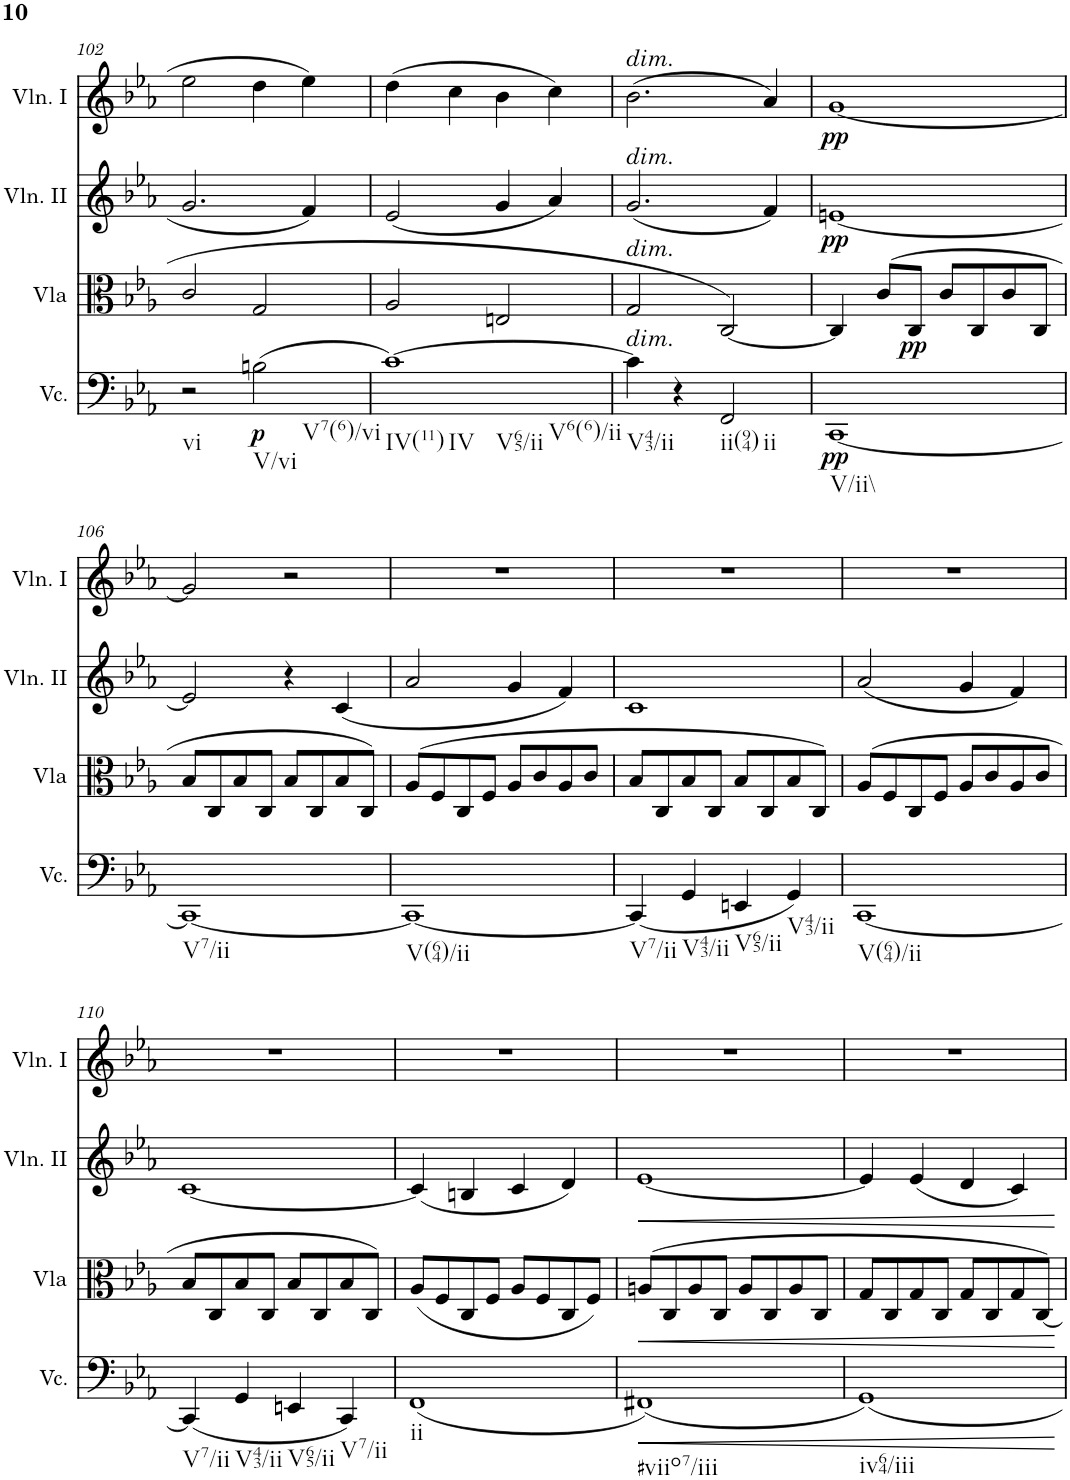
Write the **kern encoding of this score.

**kern	**dynam	**kern	**dynam	**kern	**dynam	**kern	**dynam
*part4	*part4	*part3	*part3	*part2	*part2	*part1	*part1
*staff4	*staff4	*staff3	*staff3	*staff2	*staff2	*staff1	*staff1
*I"Violoncello	*	*I"Viola	*	*I"Violino II	*	*I"Violino I	*
*I'Vc.	*	*I'Vla	*	*I'Vln. II	*	*I'Vln. I	*
!!LO:PB:g=z
*clefF4	*	*clefC3	*	*clefG2	*	*clefG2	*
*k[b-e-a-]	*	*k[b-e-a-]	*	*k[b-e-a-]	*	*k[b-e-a-]	*
*M4/4	*	*M4/4	*	*M4/4	*	*M4/4	*
*met(c)	*	*met(c)	*	*met(c)	*	*met(c)	*
=102	=102	=102	=102	=102	=102	=102	=102
!LO:TX:b:t=vi	!	!	!	!	!	!	!
2r	.	2c/	.	2.g/	.	2ee-\	.
!LO:TX:b:t=V/vi	!	!	!	!	!	!	!
!LO:TX:b:t=V7(6)/vi	!	!	!	!	!	!	!
!	!LO:DY:b	!	!	!	!	!	!
(>2Bn\	p	2G/	.	.	.	4dd\	.
.	.	.	.	4f/	.	4ee-\	.
=103	=103	=103	=103	=103	=103	=103	=103
!LO:TX:b:t=IV(11)	!	!	!	!	!	!	!
!LO:TX:b:t=IV	!	!	!	!	!	!	!
!LO:TX:b:t=V65/ii	!	!	!	!	!	!	!
!LO:TX:b:t=V6(6)/ii	!	!	!	!	!	!	!
[1c)	.	2A-/	.	(<2e-/	.	(>4dd\	.
.	.	.	.	.	.	4cc\	.
.	.	2En/	.	4g/	.	4b-\	.
.	.	.	.	4a-/)	.	4cc\)	.
=104	=104	=104	=104	=104	=104	=104	=104
!	!	!	!	!	!	!LO:TX:a:i:t=dim.	!
!	!	!	!	!LO:TX:a:i:t=dim.	!	!	!
!	!	!LO:TX:a:i:t=dim.	!	!	!	!	!
!LO:TX:a:i:t=dim.	!	!	!	!	!	!	!
!LO:TX:b:t=V43/ii	!	!	!	!	!	!	!
4c\]	.	2G/	.	(<2.g/	.	(>2.b-\	.
4r	.	.	.	.	.	.	.
!LO:TX:b:t=ii(94)	!	!	!	!	!	!	!
!LO:TX:b:t=ii	!	!	!	!	!	!	!
2FF/	.	[2C/	.	.	.	.	.
.	.	.	.	4f/)	.	4a-/)	.
=105	=105	=105	=105	=105	=105	=105	=105
!LO:TX:b:t=V/ii\\	!	!	!	!	!	!	!
!	!LO:DY:b	!	!	!	!LO:DY:b	!	!LO:DY:b
[1CC	pp	4C/]	.	[1en	pp	[1g	pp
.	.	(>8c/L	.	.	.	.	.
!	!	!	!LO:DY:b	!	!	!	!
.	.	8C/J	pp	.	.	.	.
.	.	8c/L	.	.	.	.	.
.	.	8C/	.	.	.	.	.
.	.	8c/	.	.	.	.	.
.	.	8C/J	.	.	.	.	.
!!LO:LB:g=z
=106	=106	=106	=106	=106	=106	=106	=106
!LO:TX:b:t=V7/ii	!	!	!	!	!	!	!
1CC_	.	8B-/L	.	2e/]	.	2g/]	.
.	.	8C/	.	.	.	.	.
.	.	8B-/	.	.	.	.	.
.	.	8C/J	.	.	.	.	.
.	.	8B-/L	.	4r	.	2r	.
.	.	8C/	.	.	.	.	.
.	.	8B-/	.	(<4c/	.	.	.
.	.	8C/J)	.	.	.	.	.
=107	=107	=107	=107	=107	=107	=107	=107
!LO:TX:b:t=V(64)/ii	!	!	!	!	!	!	!
1CC_	.	(>8A-/L	.	2a-/	.	1r	.
.	.	8F/	.	.	.	.	.
.	.	8C/	.	.	.	.	.
.	.	8F/J	.	.	.	.	.
.	.	8A-/L	.	4g/	.	.	.
.	.	8c/	.	.	.	.	.
.	.	8A-/	.	4f/)	.	.	.
.	.	8c/J	.	.	.	.	.
=108	=108	=108	=108	=108	=108	=108	=108
!LO:TX:b:t=V7/ii	!	!	!	!	!	!	!
(<4CC/]	.	8B-/L	.	1c	.	1r	.
.	.	8C/	.	.	.	.	.
!LO:TX:b:t=V43/ii	!	!	!	!	!	!	!
4GG/	.	8B-/	.	.	.	.	.
.	.	8C/J	.	.	.	.	.
!LO:TX:b:t=V65/ii	!	!	!	!	!	!	!
4EEn/	.	8B-/L	.	.	.	.	.
.	.	8C/	.	.	.	.	.
!LO:TX:b:t=V43/ii	!	!	!	!	!	!	!
4GG/)	.	8B-/	.	.	.	.	.
.	.	8C/J)	.	.	.	.	.
=109	=109	=109	=109	=109	=109	=109	=109
!LO:TX:b:t=V(64)/ii	!	!	!	!	!	!	!
[1CC	.	(>8A-/L	.	(<2a-/	.	1r	.
.	.	8F/	.	.	.	.	.
.	.	8C/	.	.	.	.	.
.	.	8F/J	.	.	.	.	.
.	.	8A-/L	.	4g/	.	.	.
.	.	8c/	.	.	.	.	.
.	.	8A-/	.	4f/)	.	.	.
.	.	8c/J	.	.	.	.	.
!!LO:LB:g=z
=110	=110	=110	=110	=110	=110	=110	=110
!LO:TX:b:t=V7/ii	!	!	!	!	!	!	!
(<4CC/]	.	8B-/L	.	[1c	.	1r	.
.	.	8C/	.	.	.	.	.
!LO:TX:b:t=V43/ii	!	!	!	!	!	!	!
4GG/	.	8B-/	.	.	.	.	.
.	.	8C/J	.	.	.	.	.
!LO:TX:b:t=V65/ii	!	!	!	!	!	!	!
4EEn/	.	8B-/L	.	.	.	.	.
.	.	8C/	.	.	.	.	.
!LO:TX:b:t=V7/ii	!	!	!	!	!	!	!
4CC/)	.	8B-/	.	.	.	.	.
.	.	8C/J)	.	.	.	.	.
=111	=111	=111	=111	=111	=111	=111	=111
!LO:TX:b:t=ii	!	!	!	!	!	!	!
(<1FF	.	(<8A-/L	.	(<4c/]	.	1r	.
.	.	8F/	.	.	.	.	.
.	.	8C/	.	4Bn/	.	.	.
.	.	8F/J	.	.	.	.	.
.	.	8A-/L	.	4c/	.	.	.
.	.	8F/	.	.	.	.	.
.	.	8C/	.	4d/)	.	.	.
.	.	8F/J)	.	.	.	.	.
=112	=112	=112	=112	=112	=112	=112	=112
!LO:TX:b:t=#viio7/iii	!	!	!	!	!	!	!
!	!LO:HP:b	!	!LO:HP:b	!	!LO:HP:b	!	!
(<1FF#X)	<	(>8An/L	<	[1e-	<	1r	.
.	.	8C/	.	.	.	.	.
.	.	8A/	.	.	.	.	.
.	.	8C/J	.	.	.	.	.
.	.	8A/L	.	.	.	.	.
.	.	8C/	.	.	.	.	.
.	.	8A/	.	.	.	.	.
.	.	8C/J	.	.	.	.	.
=113	=113	=113	=113	=113	=113	=113	=113
!LO:TX:b:t=iv64/iii	!	!	!	!	!	!	!
1GG)	.	8G/L	.	4e-/]	.	1r	.
.	.	8C/	.	.	.	.	.
.	.	8G/	.	(<4e-/	.	.	.
.	.	8C/J	.	.	.	.	.
.	.	8G/L	.	4d/	.	.	.
.	.	8C/	.	.	.	.	.
.	.	8G/	.	4c/)	.	.	.
.	.	[8C/J)	.	.	.	.	.
.	[	.	[	.	[	.	.
=	=	=	=	=	=	=	=
*-	*-	*-	*-	*-	*-	*-	*-
